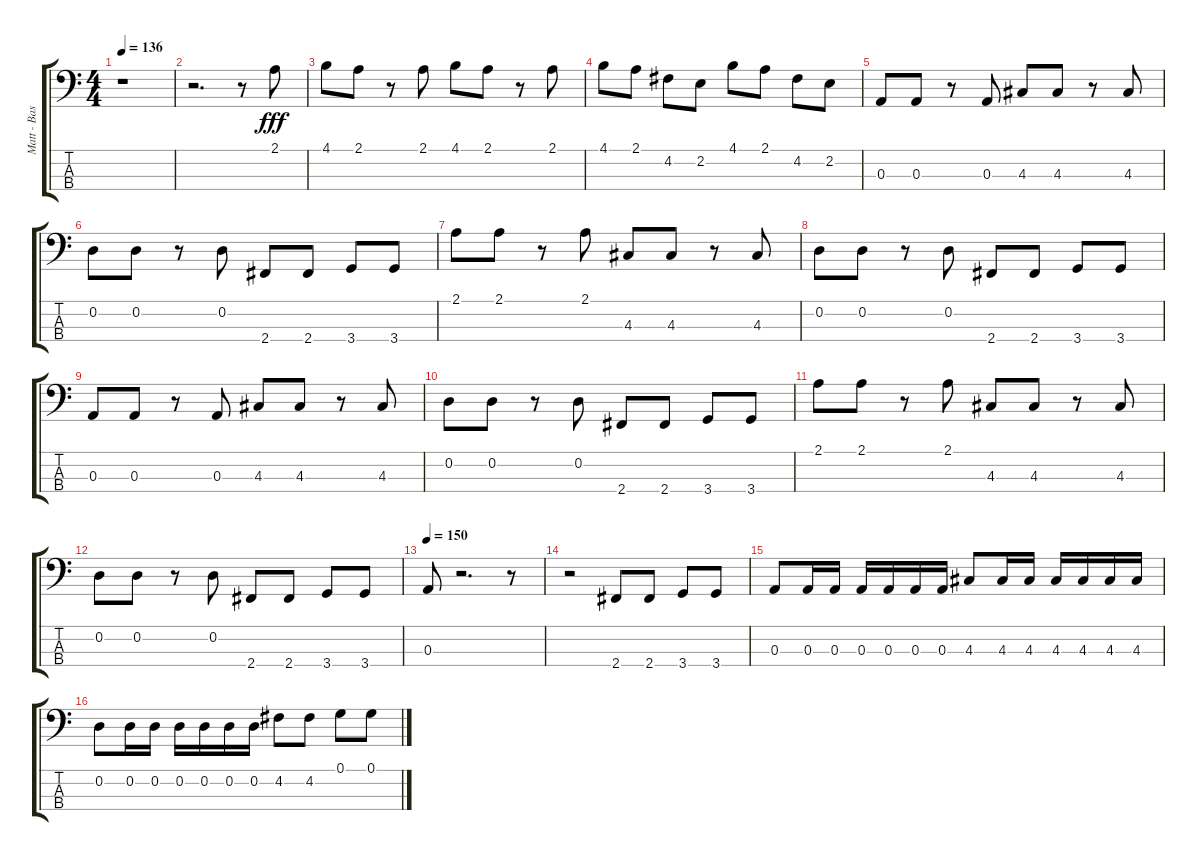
\track ("Matt - Bass" "Matt - Bas") {instrument electricbassfinger}
\staff {score tabs}
\tuning (G2 D2 A1 E1) {hide}
\ts (4 4)
\tempo 136
\clef f4
\ks c
r.1{dy fff instrument electricbassfinger} |
r.2{d} r.8 2.1.8 |
4.1.8 2.1.8 r.8 2.1.8 4.1.8 2.1.8 r.8 2.1.8 |
4.1.8 2.1.8 4.2.8 2.2.8 4.1.8 2.1.8 4.2.8 2.2.8 |
0.3.8 0.3.8 r.8 0.3.8 4.3.8 4.3.8 r.8 4.3.8 |
0.2.8 0.2.8 r.8 0.2.8 2.4.8 2.4.8 3.4.8 3.4.8 |
2.1.8 2.1.8 r.8 2.1.8 4.3.8 4.3.8 r.8 4.3.8 |
0.2.8 0.2.8 r.8 0.2.8 2.4.8 2.4.8 3.4.8 3.4.8 |
0.3.8 0.3.8 r.8 0.3.8 4.3.8 4.3.8 r.8 4.3.8 |
0.2.8 0.2.8 r.8 0.2.8 2.4.8 2.4.8 3.4.8 3.4.8 |
2.1.8 2.1.8 r.8 2.1.8 4.3.8 4.3.8 r.8 4.3.8 |
0.2.8 0.2.8 r.8 0.2.8 2.4.8 2.4.8 3.4.8 3.4.8 |
\tempo 150
0.3.8 r.2{d} r.8 |
r.2 2.4.8 2.4.8 3.4.8 3.4.8 |
0.3.8 0.3.16 0.3.16 0.3.16 0.3.16 0.3.16 0.3.16 4.3.8 4.3.16 4.3.16 4.3.16 4.3.16 4.3.16 4.3.16 |
0.2.8 0.2.16 0.2.16 0.2.16 0.2.16 0.2.16 0.2.16 4.2.8 4.2.8 0.1.8 0.1.8
